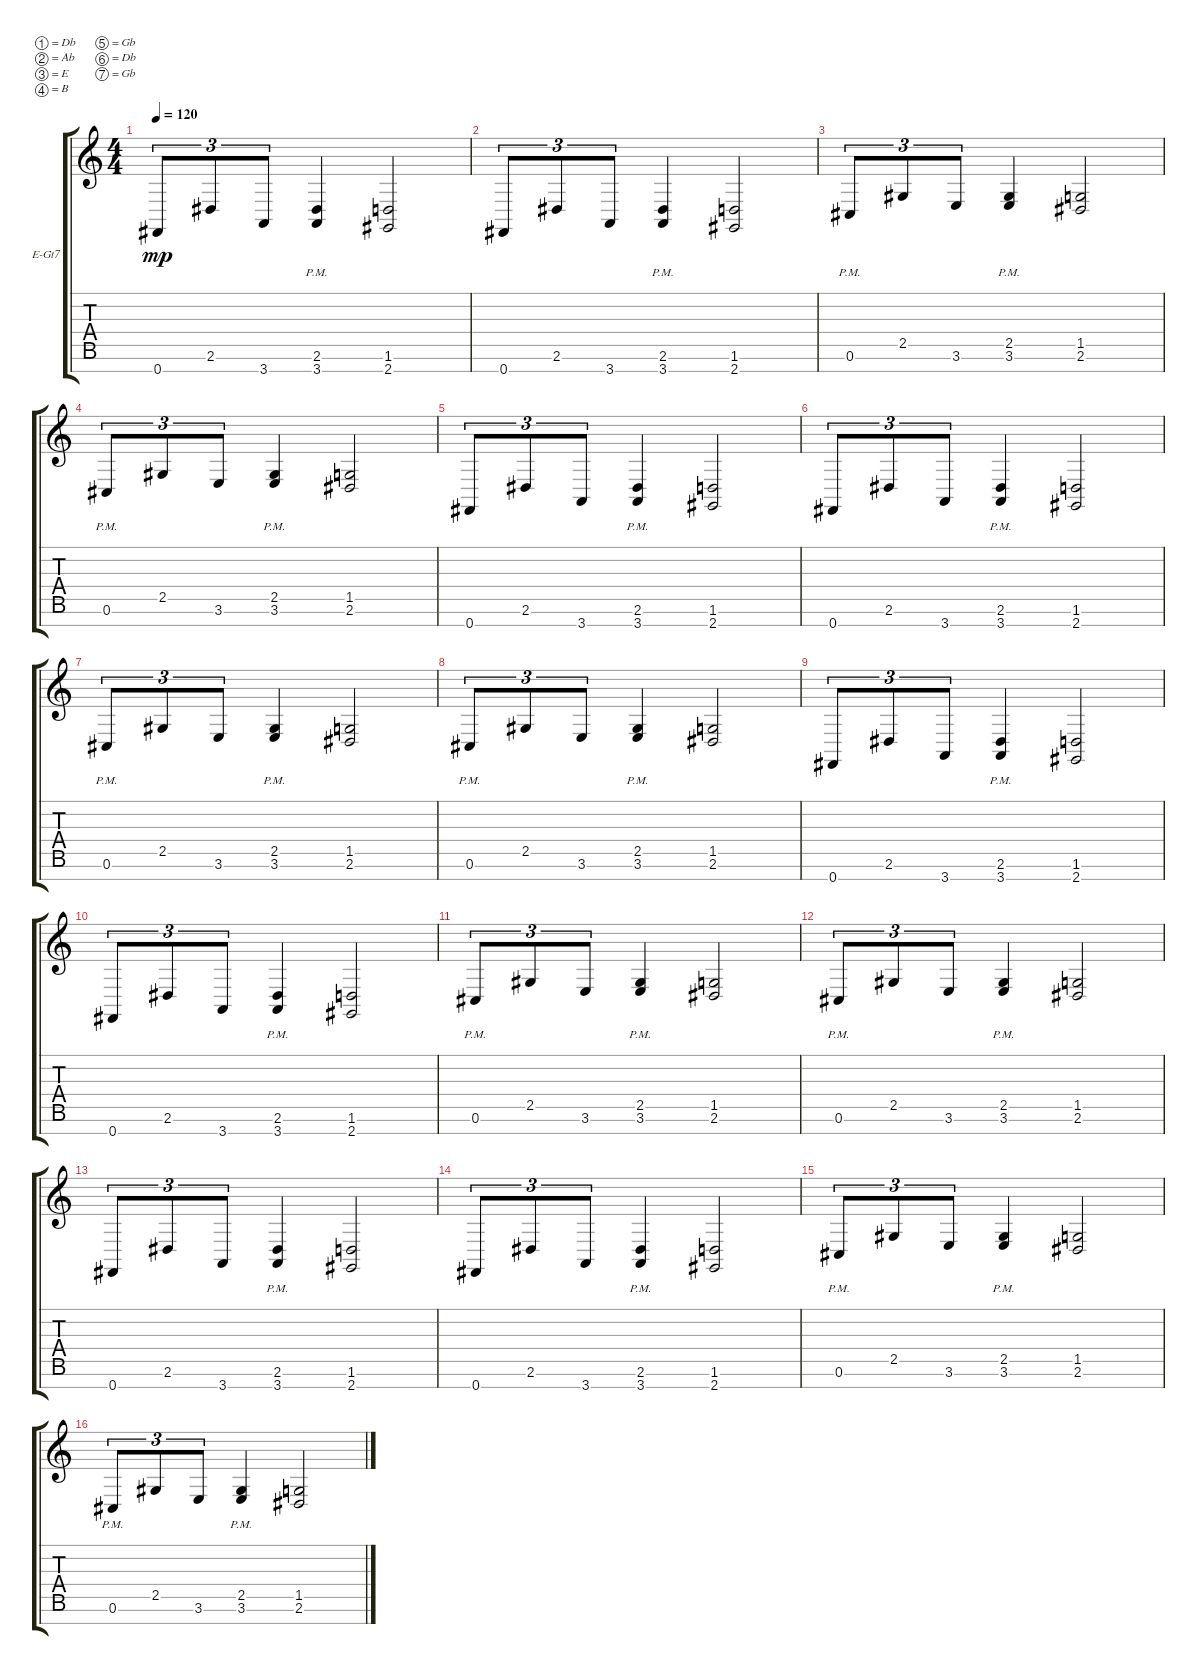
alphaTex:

\defaultSystemsLayout 4
\bracketExtendMode groupsimilarinstruments
\firstSystemTrackNameOrientation horizontal
\otherSystemsTrackNameOrientation horizontal
\track ("Electric Guitar" "E-Gt7") {instrument distortionguitar}
\staff {score tabs}
\tuning (Db4 Ab3 E3 B2 Gb2 Db2 Gb1)
\ts (4 4)
\tempo 120
\clef g2
\ks c
0.7{acc #}.8{tu (3 2) dy mp instrument distortionguitar beam Up} 2.6{acc #}.8{tu (3 2) beam Up} 3.7.8{tu (3 2) beam Up} (2.6{pm acc #} 3.7{pm}).4{beam Up} (1.6 2.7{acc #}).2{beam Up} |
0.7{acc #}.8{tu (3 2) beam Up} 2.6{acc #}.8{tu (3 2) beam Up} 3.7.8{tu (3 2) beam Up} (2.6{pm acc #} 3.7{pm}).4{beam Up} (1.6 2.7{acc #}).2{beam Up} |
0.6{pm acc #}.8{tu (3 2) beam Up} 2.5{acc #}.8{tu (3 2) beam Up} 3.6.8{tu (3 2) beam Up} (2.5{pm acc #} 3.6{pm}).4{beam Up} (1.5 2.6{acc #}).2{beam Up} |
0.6{pm acc #}.8{tu (3 2) beam Up} 2.5{acc #}.8{tu (3 2) beam Up} 3.6.8{tu (3 2) beam Up} (2.5{pm acc #} 3.6{pm}).4{beam Up} (1.5 2.6{acc #}).2{beam Up} |
0.7{acc #}.8{tu (3 2) beam Up} 2.6{acc #}.8{tu (3 2) beam Up} 3.7.8{tu (3 2) beam Up} (2.6{pm acc #} 3.7{pm}).4{beam Up} (1.6 2.7{acc #}).2{beam Up} |
0.7{acc #}.8{tu (3 2) beam Up} 2.6{acc #}.8{tu (3 2) beam Up} 3.7.8{tu (3 2) beam Up} (2.6{pm acc #} 3.7{pm}).4{beam Up} (1.6 2.7{acc #}).2{beam Up} |
0.6{pm acc #}.8{tu (3 2) beam Up} 2.5{acc #}.8{tu (3 2) beam Up} 3.6.8{tu (3 2) beam Up} (2.5{pm acc #} 3.6{pm}).4{beam Up} (1.5 2.6{acc #}).2{beam Up} |
0.6{pm acc #}.8{tu (3 2) beam Up} 2.5{acc #}.8{tu (3 2) beam Up} 3.6.8{tu (3 2) beam Up} (2.5{pm acc #} 3.6{pm}).4{beam Up} (1.5 2.6{acc #}).2{beam Up} |
0.7{acc #}.8{tu (3 2) beam Up} 2.6{acc #}.8{tu (3 2) beam Up} 3.7.8{tu (3 2) beam Up} (2.6{pm acc #} 3.7{pm}).4{beam Up} (1.6 2.7{acc #}).2{beam Up} |
0.7{acc #}.8{tu (3 2) beam Up} 2.6{acc #}.8{tu (3 2) beam Up} 3.7.8{tu (3 2) beam Up} (2.6{pm acc #} 3.7{pm}).4{beam Up} (1.6 2.7{acc #}).2{beam Up} |
0.6{pm acc #}.8{tu (3 2) beam Up} 2.5{acc #}.8{tu (3 2) beam Up} 3.6.8{tu (3 2) beam Up} (2.5{pm acc #} 3.6{pm}).4{beam Up} (1.5 2.6{acc #}).2{beam Up} |
0.6{pm acc #}.8{tu (3 2) beam Up} 2.5{acc #}.8{tu (3 2) beam Up} 3.6.8{tu (3 2) beam Up} (2.5{pm acc #} 3.6{pm}).4{beam Up} (1.5 2.6{acc #}).2{beam Up} |
0.7{acc #}.8{tu (3 2) beam Up} 2.6{acc #}.8{tu (3 2) beam Up} 3.7.8{tu (3 2) beam Up} (2.6{pm acc #} 3.7{pm}).4{beam Up} (1.6 2.7{acc #}).2{beam Up} |
0.7{acc #}.8{tu (3 2) beam Up} 2.6{acc #}.8{tu (3 2) beam Up} 3.7.8{tu (3 2) beam Up} (2.6{pm acc #} 3.7{pm}).4{beam Up} (1.6 2.7{acc #}).2{beam Up} |
0.6{pm acc #}.8{tu (3 2) beam Up} 2.5{acc #}.8{tu (3 2) beam Up} 3.6.8{tu (3 2) beam Up} (2.5{pm acc #} 3.6{pm}).4{beam Up} (1.5 2.6{acc #}).2{beam Up} |
0.6{pm acc #}.8{tu (3 2) beam Up} 2.5{acc #}.8{tu (3 2) beam Up} 3.6.8{tu (3 2) beam Up} (2.5{pm acc #} 3.6{pm}).4{beam Up} (1.5 2.6{acc #}).2{beam Up}
